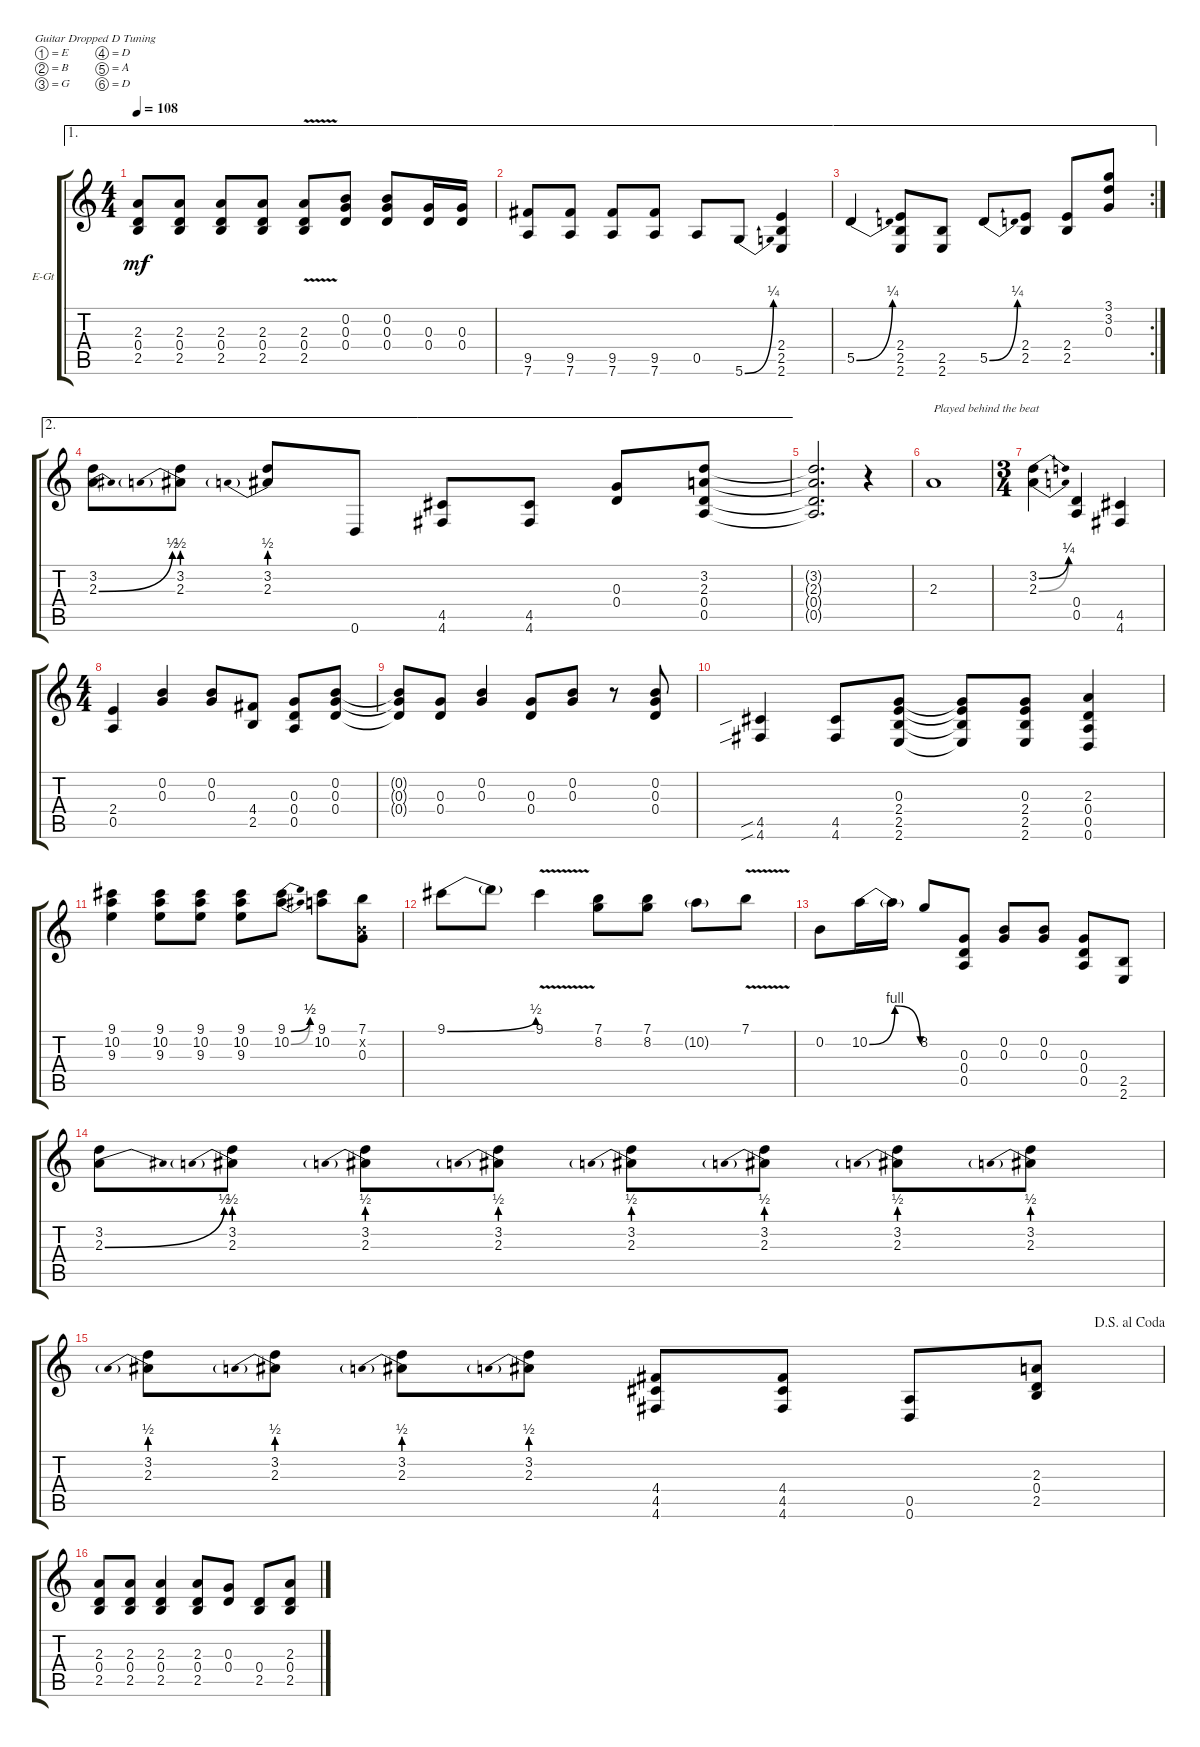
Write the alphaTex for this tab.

\defaultSystemsLayout 4
\bracketExtendMode groupsimilarinstruments
\firstSystemTrackNameOrientation horizontal
\otherSystemsTrackNameOrientation horizontal
\track ("Gtr. 1 (intro clean, then crunch)" "E-Gt") {instrument electricguitarclean}
\staff {score tabs}
\tuning (E4 B3 G3 D3 A2 D2)
\ae 1
\ts (4 4)
\tempo 108
\clef g2
\ks c
(2.3 0.4 2.5).8{dy mf} (2.3 0.4 2.5).8 (2.3 0.4 2.5).8 (2.3 0.4 2.5).8 (2.3{v} 0.4{v} 2.5{v}).8 (0.4 0.3 0.2).8 (0.4 0.3 0.2).8 (0.4 0.3).16 (0.4 0.3).16 |
\ae 1
(9.5 7.6).8 (9.5 7.6).8 (9.5 7.6).8 (9.5 7.6).8 0.5.8 5.6{be (bend 0 0 14.399999999999999 1)}.8 (2.6 2.5 2.4).4 |
\ae 1
\rc 2
5.5{be (bend 0 0 15 1)}.4 (2.6 2.5 2.4).8 (2.5 2.6).8 5.5{be (bend 0 0 15 1)}.8 (2.5 2.4).8 (2.5 2.4).8 (3.2 3.1 0.3).8 |
\ae 2
(2.3{be (bend 0 0 15 2)} 3.2).8 (2.3{be (prebend 0 2 60 2)} 3.2).8 (2.3{be (prebend 0 2 60 2)} 3.2).8 0.6.8 (4.6 4.5).8 (4.6 4.5).8 (0.3 0.4).8 (3.2 2.3 0.4 0.5).8 |
(3.2{t} 2.3{t} 0.4{t} 0.5{t}).2{d} r.4 |
2.3.1{txt "Played behind the beat"} |
\ts (3 4)
(2.3{be (bend 0 0 15 1)} 3.2{be (bend 0 0 15 1)}).4 (0.4 0.5).4 (4.5 4.6).4 |
\ts (4 4)
(0.5 2.4).4 (0.2 0.3).4 (0.3 0.2).8 (4.4 2.5).8 (0.3 0.4 0.5).8 (0.4 0.3 0.2).8 |
(0.4{t} 0.3{t} 0.2{t}).8 (0.4 0.3).8 (0.2 0.3).4 (0.4 0.3).8 (0.3 0.2).8 r.8 (0.4 0.3 0.2).8 |
(4.5{sib} 4.6{sib}).4 (4.5 4.6).8 (2.6 2.5 2.4 0.3).8 (2.6{t} 2.5{t} 2.4{t} 0.3{t}).8 (2.6 2.5 2.4 0.3).8 (2.3 0.4 0.5 0.6).4 |
(9.3 10.2 9.1).4 (9.1 10.2 9.3).8 (9.1 10.2 9.3).8 (9.1 10.2 9.3).8 (9.1{be (bend 0 0 15 2)} 10.2{be (bend 0 0 14.399999999999999 2)}).8 (10.2 9.1).8 (7.1 0.2{x} 0.3).8 |
9.1{be (bend 0 0 14.399999999999999 2)}.8 9.1{t}.8 9.1{v}.4 (7.1 8.2).8 (7.1 8.2).8 10.2{g}.8 7.1{v}.8 |
0.2.8 10.2{be (bendrelease 0 0 10.2 4 20.4 4 30 0)}.16 10.2{t}.16 8.2.8 (0.3 0.4 0.5).8 (0.3 0.2).8 (0.2 0.3).8 (0.3 0.4 0.5).8 (2.5 2.6).8 |
(2.3{be (bend 0 0 15 2)} 3.2).8 (2.3{be (prebend 0 2 60 2)} 3.2).8 (2.3{be (prebend 0 2 60 2)} 3.2).8 (2.3{be (prebend 0 2 60 2)} 3.2).8 (2.3{be (prebend 0 2 60 2)} 3.2).8 (2.3{be (prebend 0 2 60 2)} 3.2).8 (2.3{be (prebend 0 2 60 2)} 3.2).8 (2.3{be (prebend 0 2 60 2)} 3.2).8 |
\jump dalsegnoalcoda
(2.3{be (prebend 0 2 60 2)} 3.2).8 (2.3{be (prebend 0 2 60 2)} 3.2).8 (2.3{be (prebend 0 2 60 2)} 3.2).8 (2.3{be (prebend 0 2 60 2)} 3.2).8 (4.4 4.5 4.6).8 (4.4 4.5 4.6).8 (0.5 0.6).8 (2.5 0.4 2.3).8 |
(2.3 0.4 2.5).8 (2.5 2.3 0.4).8 (2.5 0.4 2.3).4 (2.3 0.4 2.5).8 (0.4 0.3).8 (2.5 0.4).8 (2.3 0.4 2.5).8
